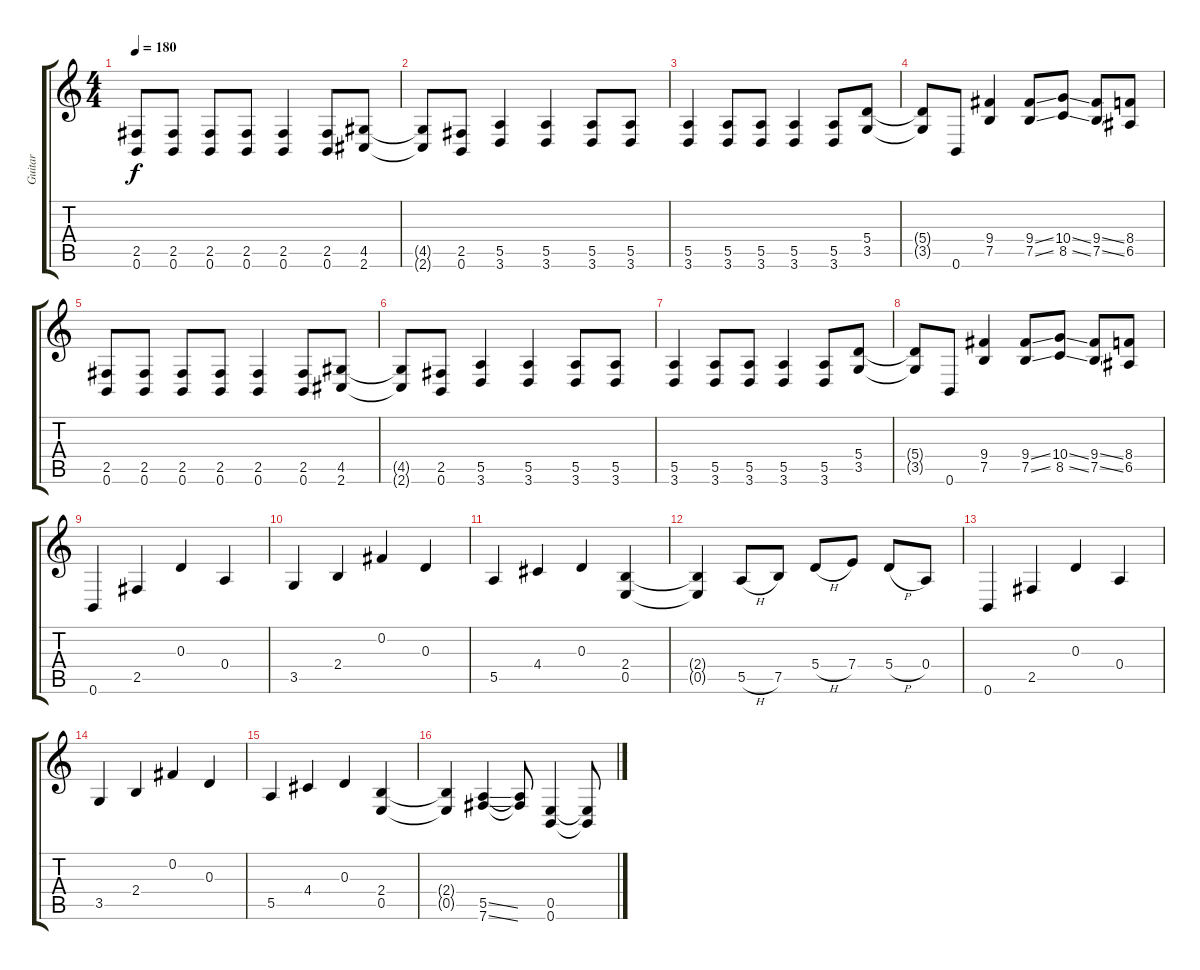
\track ("Guitar" "Guitar") {instrument distortionguitar}
\staff {score tabs}
\tuning (B3 Gb3 D3 A2 E2 B1) {hide}
\ts (4 4)
\tempo 180
\clef g2
\ks c
(2.5 0.6).8{dy f} (2.5 0.6).8 (2.5 0.6).8 (2.5 0.6).8 (2.5 0.6).4 (2.5 0.6).8 (4.5 2.6).8 |
(4.5{t} 2.6{t}).8 (2.5 0.6).8 (5.5 3.6).4 (5.5 3.6).4 (5.5 3.6).8 (5.5 3.6).8 |
(5.5 3.6).4 (5.5 3.6).8 (5.5 3.6).8 (5.5 3.6).4 (5.5 3.6).8 (5.4 3.5).8 |
(5.4{t} 3.5{t}).8 0.6.8 (9.4 7.5).4 (9.4{ss} 7.5{ss}).8 (10.4{ss} 8.5{ss}).8 (9.4{ss} 7.5{ss}).8 (8.4 6.5).8 |
(2.5 0.6).8 (2.5 0.6).8 (2.5 0.6).8 (2.5 0.6).8 (2.5 0.6).4 (2.5 0.6).8 (4.5 2.6).8 |
(4.5{t} 2.6{t}).8 (2.5 0.6).8 (5.5 3.6).4 (5.5 3.6).4 (5.5 3.6).8 (5.5 3.6).8 |
(5.5 3.6).4 (5.5 3.6).8 (5.5 3.6).8 (5.5 3.6).4 (5.5 3.6).8 (5.4 3.5).8 |
(5.4{t} 3.5{t}).8 0.6.8 (9.4 7.5).4 (9.4{ss} 7.5{ss}).8 (10.4{ss} 8.5{ss}).8 (9.4{ss} 7.5{ss}).8 (8.4 6.5).8 |
0.6.4 2.5.4 0.3.4 0.4.4 |
3.5.4 2.4.4 0.2.4 0.3.4 |
5.5.4 4.4.4 0.3.4 (2.4 0.5).4 |
(2.4{t} 0.5{t}).4 5.5{h}.8 7.5.8 5.4{h}.8 7.4.8 5.4{h}.8 0.4.8 |
0.6.4 2.5.4 0.3.4 0.4.4 |
3.5.4 2.4.4 0.2.4 0.3.4 |
5.5.4 4.4.4 0.3.4 (2.4 0.5).4 |
(2.4{t} 0.5{t}).4 (5.5{ss} 7.6{ss}).4 (5.5{t} 7.6{t}).8 (0.5 0.6).4 (0.5{t} 0.6{t}).8
